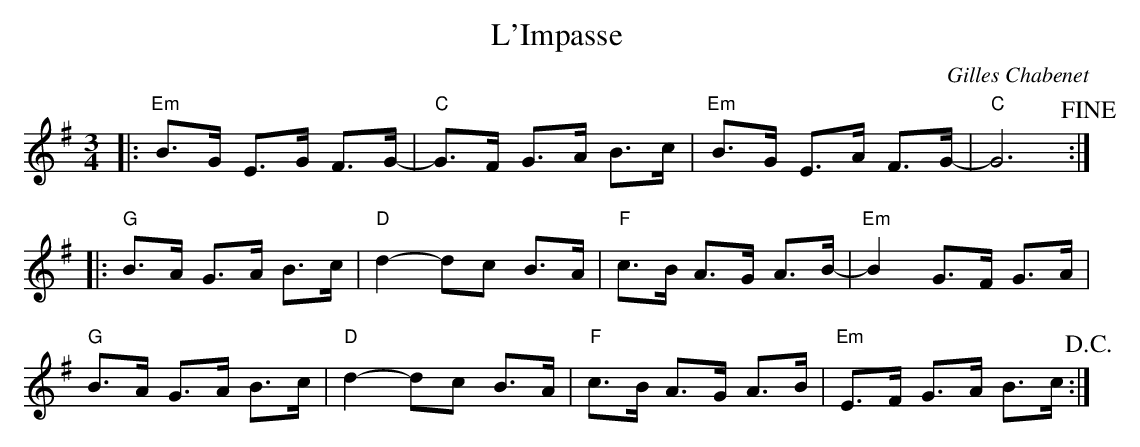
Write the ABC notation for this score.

X:1
T:L'Impasse
C:Gilles Chabenet
L:1/4
M:3/4
K:G
V:1
|: "Em" B/>G/ E/>G/ F/>G/- | "C" G/>F/ G/>A/ B/>c/ | "Em" B/>G/ E/>A/ F/>G/- | "C" G3!fine! :|
|:"G" B/>A/ G/>A/ B/>c/ | "D" d- d/c/ B/>A/ | "F" c/>B/ A/>G/ A/>B/- | "Em" B G/>F/ G/>A/ |
"G" B/>A/ G/>A/ B/>c/ | "D" d- d/c/ B/>A/ | "F" c/>B/ A/>G/ A/>B/ | "Em" E/>F/ G/>A/ B/>c/!D.C.! :|
